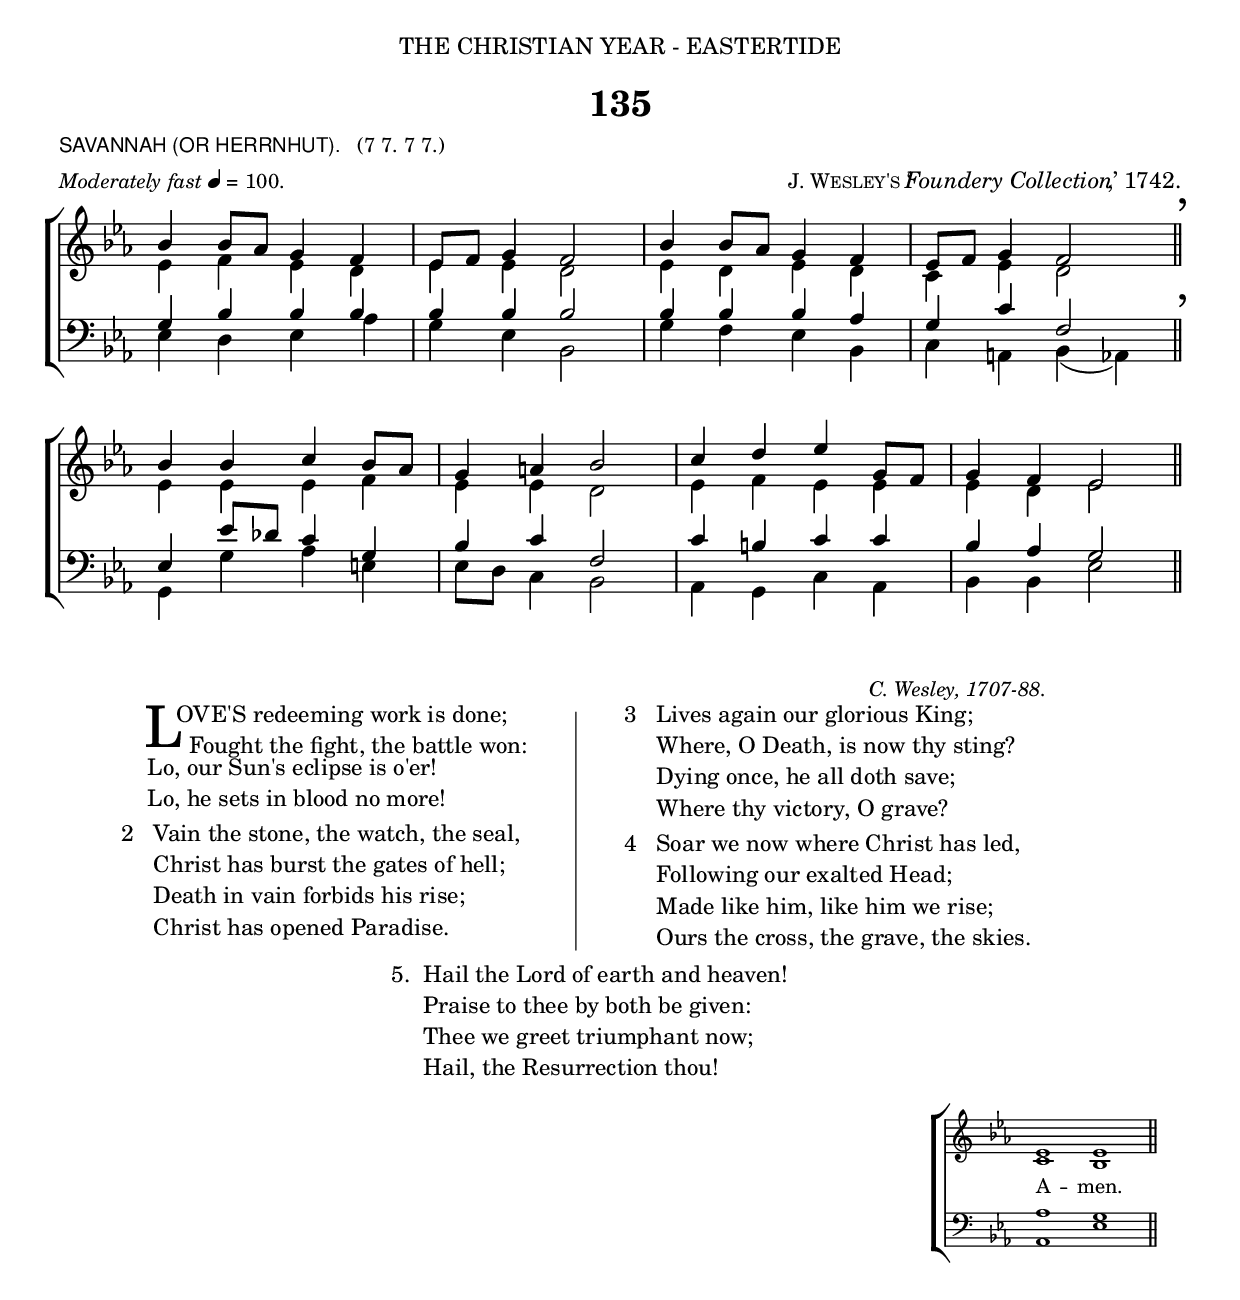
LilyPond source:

%%%% 221.png
%%%% Hymn 135 Savannah. Love's redeeming work is done
%%%% Rev 1.

\version "2.10"
\header {
  dedication = \markup { \center-align { "THE CHRISTIAN YEAR - EASTERTIDE"
	\hspace #0.1 }}	
	
	title = "135"  
  
  poet = \markup { \small {  \line { \sans { \smallCaps "SAVANNAH (OR HERRNHUT)."} \hspace #1 \roman {"(7 7. 7 7.)"}} }}
  
  meter = \markup { \small { \italic {Moderately fast} \general-align #Y #DOWN \note #"4" #0.5 = 100.} }
  
  arranger = \markup { \small \smallCaps "J. Wesley's" "‘" \hspace #-1.2 \italic "Foundery Collection" \hspace #-1.2 ",’ 1742." }
  
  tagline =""
}

%%%%%%%%%%%%%%%%%%%%%%%%%%% Macros

%%% generates the breathmarks
breathmark = { \override Score.RehearsalMark #'break-visibility = #begin-of-line-invisible
	\override Score.RehearsalMark #'Y-offset = #'4.0
	\override Score.RehearsalMark #'X-offset = #'-0.5
	\mark \markup {\fontsize #4 ","}
}

%%%%%%%%%%%%%%%%%%%%%%%%%%% End of macro definitions

%%% SATB voices

global = {
  \time 4/4
  \key ees \major
  \set Staff.midiInstrument = "church organ"
}

soprano = \relative c' {  
bes'4 bes8[ aes] g4 f | ees8[ f] g4 f2 | bes4 bes8[ aes] g4 f | ees8[ f] g4 f2 \breathmark \bar "||" \break
bes4 bes c bes8[ aes] | g4 a bes2 | c4 d ees g,8[ f] | g4 f ees2 \bar "||"
} 
   
alto = \relative c' {  
ees4 f ees d | ees ees d2 | ees4 d ees d | c ees d2 \bar "||"
ees4 ees ees f | ees ees d2 |  ees4 f ees ees | ees d ees2 \bar "||"
}

tenor = \relative c {\clef bass 
g'4 bes bes bes | bes bes bes2 | bes4 bes bes aes | g c f,2 \bar "||"
ees4 ees'8[ des] c4 g | bes c f,2 | c'4 b c c | bes aes g2 \bar "||"
}

bass = \relative c {\clef bass 
ees4 d ees aes | g ees bes2 | g'4 f ees bes | c a bes( aes) \bar "||"
g g' aes e | ees8[ d] c4 bes2 | aes4 g c aes | bes bes ees2 \bar "||"
}

#(ly:set-option 'point-and-click #f)

\paper {
  #(set-paper-size "a4")
%  annotate-spacing = ##t
  print-page-number = ##f
  ragged-last-bottom = ##t
  ragged-bottom = ##t
}

\book{

%%% Score block	

\score{
\new ChoirStaff	
<<
	\context Staff = upper << 
	\context Voice = sopranos { \voiceOne \global \soprano }
	\context Voice = altos    { \voiceTwo \global \alto }
	                      >>
	\context Staff = lower <<
	\context Voice = tenors { \voiceOne \global \tenor }
	\context Voice = basses { \voiceTwo \global \bass }
			        >>
>>
\layout {
		indent=0
		\context { \Score \remove "Bar_number_engraver" }
		\context { \Staff \remove "Time_signature_engraver" }
		\context { \Score \remove "Mark_engraver"  }
                \context { \Staff \consists "Mark_engraver"  }
	} %% close layout

%%% Hymn Midi	

\midi { \context { \Score tempoWholesPerMinute = #(ly:make-moment 100 4)}} 
		
} %%% Score bracket


%%% Lyrics titles

\markup { \small { \hspace #78 \italic "C. Wesley, 1707-88." } }


%%% Main lyrics markup block
%%% Lyrics in 3 columns,  column 1 (verses), column 2 (a dividing line), column 3 (verses); centred last verse

\markup { \hspace #6 %%add space as necc. to center the entire block of lyrics
          \column { %%% super column for entire block of lyrics
	    \line { %% a master line of 3 columns, two for lyrics and one column of a separator line
		\column { %% column 1
	                 \column { %%verse 1 is a column of 2 lines  
	                  \line { \hspace #2.2 \column { \lower #2.4 \fontsize #8 "L" }   %%Drop Cap goes here
				  \hspace #-1.2    %% adjust this if other letters are too far from Drop Cap
				  \column  { \raise #0.0 "OVE'S redeeming work is done;"
			                                 "  Fought the fight, the battle won:" } }  
	                  \line {  \hspace #2.5  %%adjust hspace until this line left edge is flush with Drop Cap
				   \lower  #1.56  %%adjust this until the line spacing looks right
				   \column {   
					   "Lo, our Sun's eclipse is o'er!"
					   "Lo, he sets in blood no more!"
			  		}}
			       
			           } %%% finish verse 1
		        \hspace #1 
           		\line { "2  "
			   \column {	     
				   "Vain the stone, the watch, the seal,"
				   "Christ has burst the gates of hell;"
				   "Death in vain forbids his rise;"
				   "Christ has opened Paradise."
			}}
		}  %% finish Page column 1
		
	\hspace #4 %%adds horizontal space columns 1 and 2   
			   
	\column { \filled-box #'(0.0 . 0.1) #'( -22 . 1) #0 }   %%% Column 2. This is the line dviding the columns 1 and 3. 
			   	   
	\hspace #4 %%adds horizontal space between columns 2 and 3	
	
	\column { %%start page column 3		
 
           		\line { "3  "
			  \column {	     
				  "Lives again our glorious King;"
				  "Where, O Death, is now thy sting?"
				  "Dying once, he all doth save;"
				  "Where thy victory, O grave?"
			}}
		        \hspace #1 
           		\line {"4  "
			  \column {	     
				  "Soar we now where Christ has led,"
				  "Following our exalted Head;"
				  "Made like him, like him we rise;"
				  "Ours the cross, the grave, the skies."
			}}
	    } %%% end column 3
     } %%% end master-line     
     
     %%% centred last verse
     		        \hspace #1 
           		\line {\hspace #26 "5. "
			  \column {	     
				  "Hail the Lord of earth and heaven!"
				  "Praise to thee by both be given:"
				  "Thee we greet triumphant now;"
				  "Hail, the Resurrection thou!"
			}}				  
   } %%% super column bracket
} %%% lyrics markup bracket


%%% Amen score block
\score{
  \new ChoirStaff
   <<
        \context Staff = upper \with { fontSize = #-3  \override StaffSymbol #'staff-space = #(magstep -2) }  
	                      << 
	\context Voice = "sopranos" { \relative c' { \clef treble \global \voiceOne ees1 ees \bar "||" }}
	\context Voice = "altos"    { \relative c' { \clef treble \global \voiceTwo c1 bes \bar "||" }}
	                      >>
			  
	\context Lyrics \lyricsto "altos" {\override LyricText #'font-size = #-1  A -- men. }
	
	\context Staff = lower \with { fontSize = #-3  \override StaffSymbol #'staff-space = #(magstep -2) }  
	                       << 
	\context Voice = "tenors" { \relative c { \clef bass \global \voiceThree aes'1 g  \bar "||" }}
	\context Voice = "basses" { \relative c { \clef bass \global \voiceFour  aes1 ees' \bar "||" }}
			        >> 
  >>			      
\header { breakbefore = ##f piece = " " opus = " " }

\layout { 
      \context { \Score timing = ##f }
	ragged-right = ##t
	indent = 15\cm
	\context { \Staff \remove Time_signature_engraver }

       } %% close layout

%%% Amen Midi

\midi { \context { \Score tempoWholesPerMinute = #(ly:make-moment 100 4) }} 

}
	
} %%% book bracket
